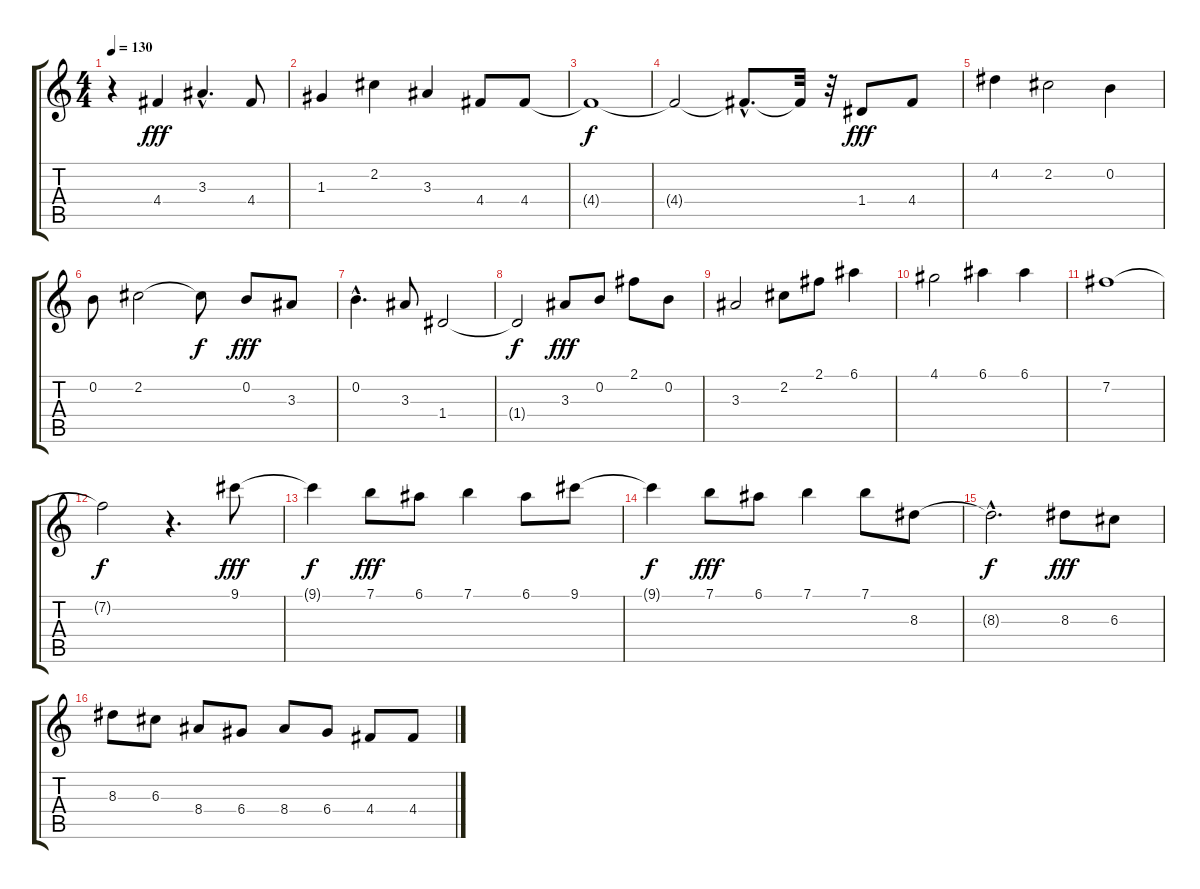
\track "" {instrument overdrivenguitar}
\staff {score tabs}
\tuning (E4 B3 G3 D3 A2 E2) {hide}
\ts (4 4)
\tempo 130
\clef g2
\ks c
r.4{dy fff} 4.4.4 3.3{hac}.4{d} 4.4.8 |
1.3.4 2.2.4 3.3.4 4.4.8 4.4.8 |
4.4{t}.1{dy f} |
4.4{t}.2 4.4{hac t}.8{d} 4.4{t}.32 r.32 1.4.8{dy fff} 4.4.8 |
4.2.4 2.2.2 0.2.4 |
0.2.8 2.2.2 2.2{t}.8{dy f} 0.2.8{dy fff} 3.3.8 |
0.2{hac}.4{d} 3.3.8 1.4.2 |
1.4{t}.2{dy f} 3.3.8{dy fff} 0.2.8 2.1.8 0.2.8 |
3.3.2 2.2.8 2.1.8 6.1.4 |
4.1.2 6.1.4 6.1.4 |
7.2.1 |
7.2{t}.2{dy f} r.4{d} 9.1.8{dy fff} |
9.1{t}.4{dy f} 7.1.8{dy fff} 6.1.8 7.1.4 6.1.8 9.1.8 |
9.1{t}.4{dy f} 7.1.8{dy fff} 6.1.8 7.1.4 7.1.8 8.3.8 |
8.3{hac t}.2{d dy f} 8.3.8{dy fff} 6.3.8 |
8.3.8 6.3.8 8.4.8 6.4.8 8.4.8 6.4.8 4.4.8 4.4.8
